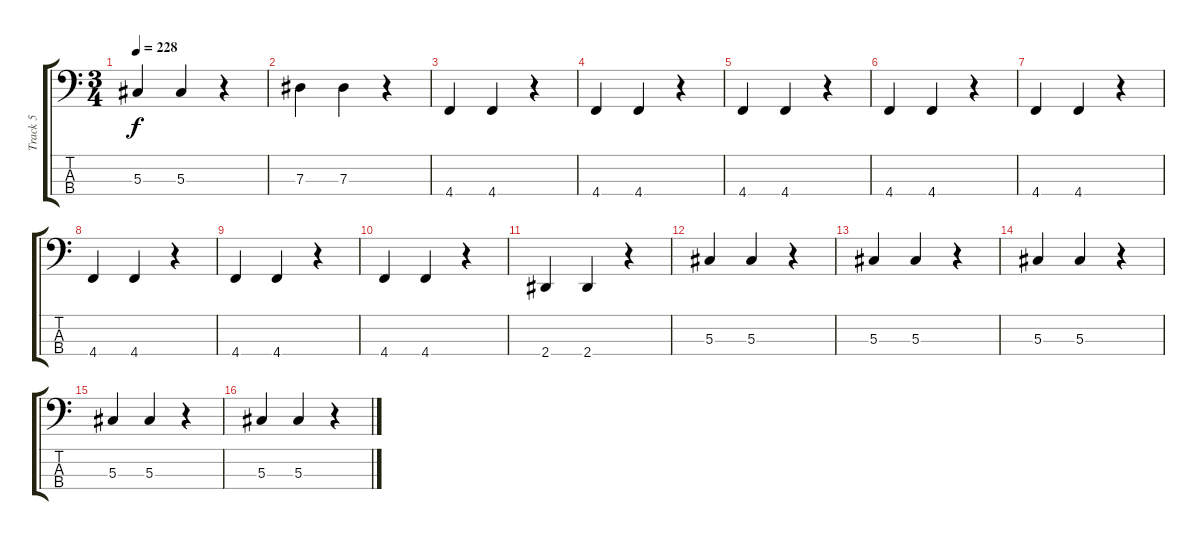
\track ("Track 5" "Track 5") {instrument electricbasspick}
\staff {score tabs}
\tuning (Gb2 Db2 Ab1 Db1) {hide}
\ts (3 4)
\tempo 228
\clef f4
\ks c
5.3.4{dy f} 5.3.4 r.4 |
7.3.4 7.3.4 r.4 |
4.4.4 4.4.4 r.4 |
4.4.4 4.4.4 r.4 |
4.4.4 4.4.4 r.4 |
4.4.4 4.4.4 r.4 |
4.4.4 4.4.4 r.4 |
4.4.4 4.4.4 r.4 |
4.4.4 4.4.4 r.4 |
4.4.4 4.4.4 r.4 |
2.4.4 2.4.4 r.4 |
5.3.4 5.3.4 r.4 |
5.3.4 5.3.4 r.4 |
5.3.4 5.3.4 r.4 |
5.3.4 5.3.4 r.4 |
5.3.4 5.3.4 r.4
